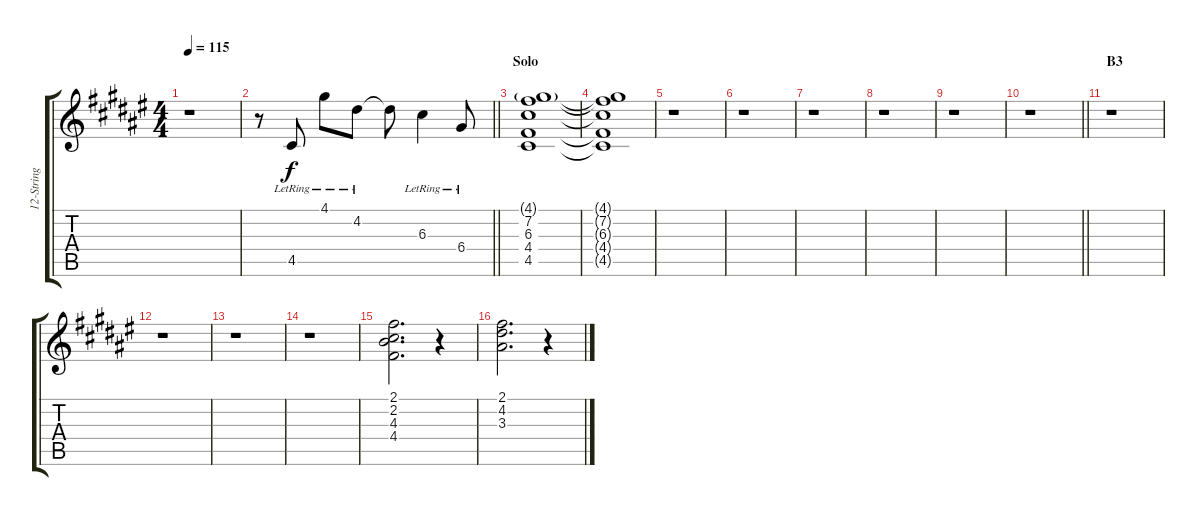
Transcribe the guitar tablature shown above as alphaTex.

\track ("12-String A. Guitar" "12-String ") {instrument acousticguitarsteel}
\staff {score tabs}
\tuning (E4 B3 G3 D3 A2 E2) {hide}
\ts (4 4)
\tempo 115
\clef g2
\ks f#
r.1{dy f} |
\barLineRight lightlight
r.8 4.5{lr}.8 4.1{lr}.8 4.2{lr}.8 4.2{t}.8 6.3{lr}.4 6.4{lr}.8 |
\section ("" "Solo")
(4.1{g} 7.2 6.3 4.4 4.5).1 |
(4.1{t} 7.2{t} 6.3{t} 4.4{t} 4.5{t}).1 |
r.1 |
r.1 |
r.1 |
r.1 |
r.1 |
\barLineRight lightlight
r.1 |
\section ("" "B3")
r.1 |
r.1 |
r.1 |
r.1 |
(2.1 2.2 4.3 4.4).2{d} r.4 |
(2.1 4.2 3.3).2{d} r.4
